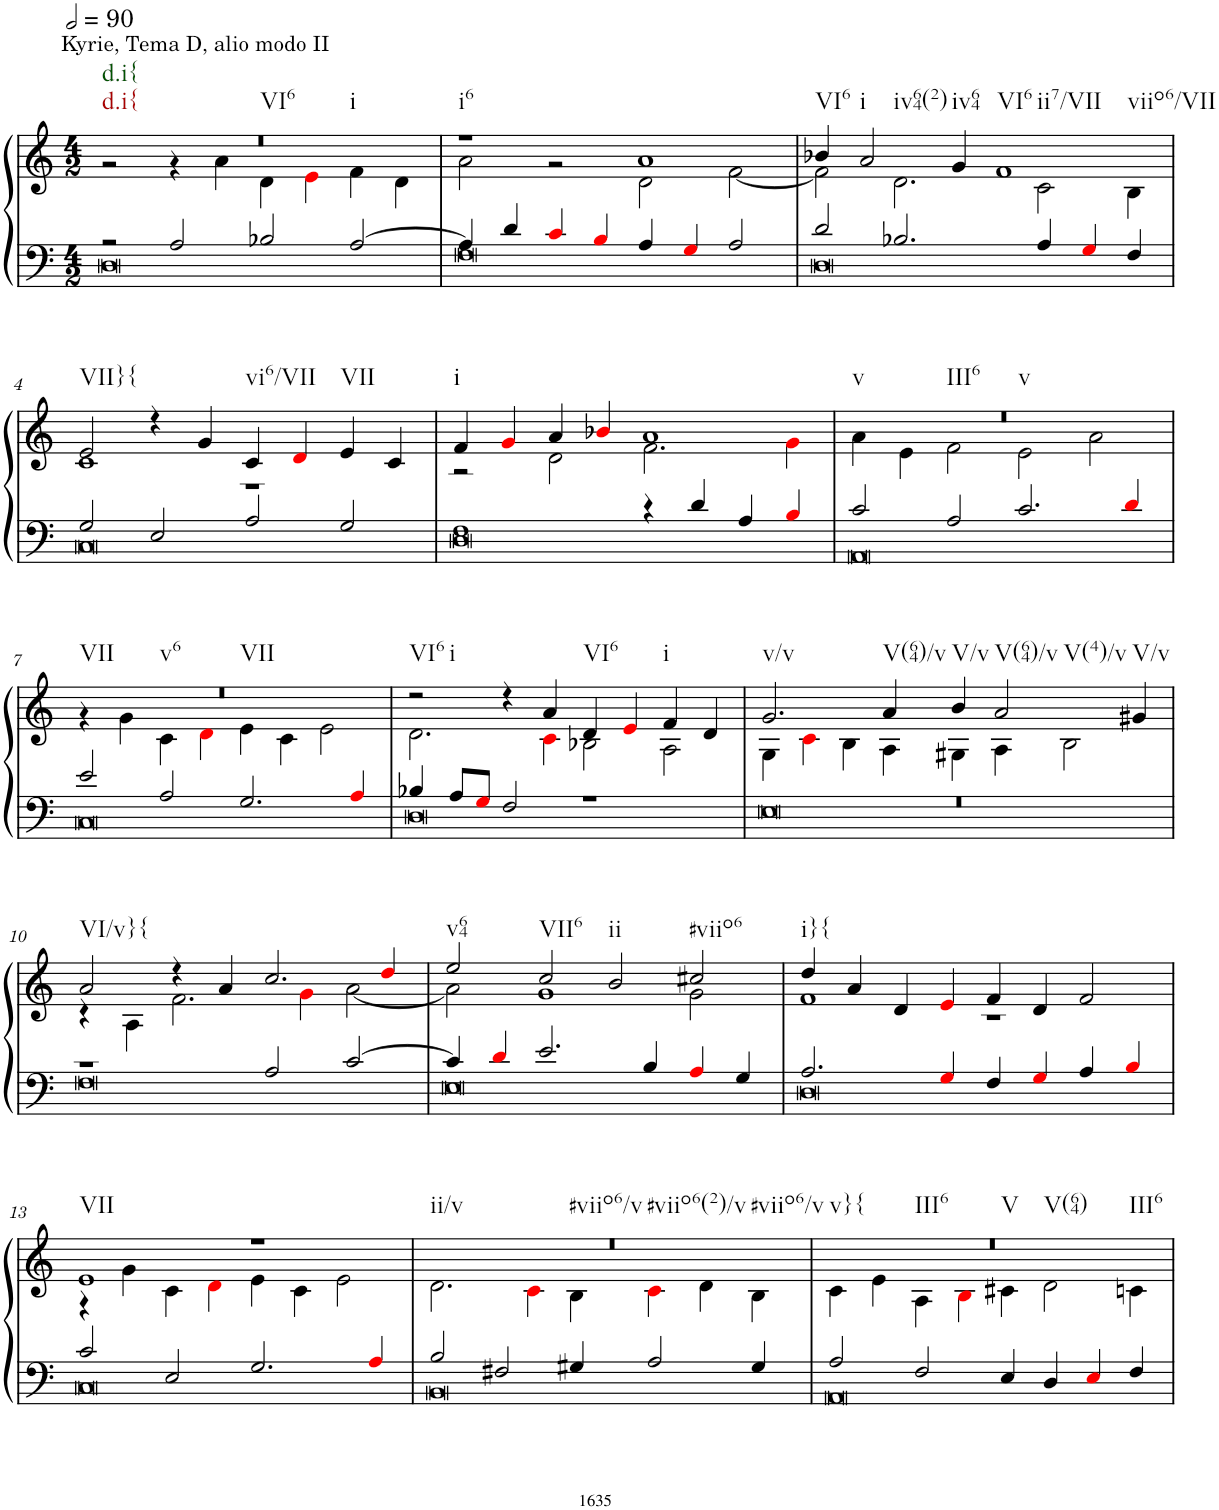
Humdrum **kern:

**kern	**kern
*part1	*part1
*staff2	*staff1
*I"Organ	*
*clefF4	*clefG2
*k[]	*k[]
*M4/2	*M4/2
*MM180	*MM180
=1	=1
*^	*^
!	!	!LO:TX:a:t=Kyrie, Tema D, alio modo II	!
!	!	!LO:TX:b:t=d.i{	!
!	!	!LO:TX:b:t=d.i{	!
!	!	!LO:TX:b:t=VI6	!
!	!	!LO:TX:b:t=i	!
2r	0D	0r	2r
2A/	.	.	4r
.	.	.	4a\
2B-X/	.	.	4d\
.	.	.	4ei\
[2A/	.	.	4f\
.	.	.	4d\
=2	=2	=2	=2
!	!	!LO:TX:b:t=i6	!
4A/]	0F	1r	2a\
4d/	.	.	.
4ci/	.	.	2r
4Bi/	.	.	.
4A/	.	1a	2d\
4Gi/	.	.	.
2A/	.	.	[2f\
=3	=3	=3	=3
!	!	!LO:TX:b:t=VI6	!
2d/	0D	4b-X/	2f\]
!	!	!LO:TX:b:t=i	!
!	!	!LO:TX:b:t=iv64(2)	!
.	.	2a/	.
2.B-X/	.	.	2.d\
!	!	!LO:TX:b:t=iv64	!
.	.	4g/	.
!	!	!LO:TX:b:t=VI6	!
!	!	!LO:TX:b:t=ii7/VII	!
!	!	!LO:TX:b:t=viio6/VII	!
.	.	1f	.
4A/	.	.	2c\
4Gi/	.	.	.
4F/	.	.	4B\
!!LO:LB:g=z	!!
=4	=4	=4	=4
!	!	!LO:TX:b:t=VII}{	!
2G/	0C	2e/	1c
2E/	.	4r	.
.	.	4g/	.
!	!	!LO:TX:b:t=vi6/VII	!
2A/	.	4c/	1r
.	.	4di/	.
!	!	!LO:TX:b:t=VII	!
2G/	.	4e/	.
.	.	4c/	.
=5	=5	=5	=5
!	!	!LO:TX:b:t=i	!
1F	0D	4f/	2r
.	.	4gi/	.
.	.	4a/	2d\
.	.	4b-Xi/	.
4r	.	1a	2.f\
4d/	.	.	.
4A/	.	.	.
4Bi/	.	.	4gi\
=6	=6	=6	=6
!	!	!LO:TX:b:t=v	!
!	!	!LO:TX:b:t=III6	!
!	!	!LO:TX:b:t=v	!
2c/	0AA	0r	4a\
.	.	.	4e\
2A/	.	.	2f\
2.c/	.	.	2e\
.	.	.	2a\
4di/	.	.	.
!!LO:LB:g=z	!!
=7	=7	=7	=7
!	!	!LO:TX:b:t=VII	!
!	!	!LO:TX:b:t=v6	!
!	!	!LO:TX:b:t=VII	!
2e/	0C	0r	4r
.	.	.	4g\
2A/	.	.	4c\
.	.	.	4di\
2.G/	.	.	4e\
.	.	.	4c\
.	.	.	2e\
4Ai/	.	.	.
=8	=8	=8	=8
!	!	!LO:TX:b:t=VI6	!
!	!	!LO:TX:b:t=i	!
4B-X/	0D	2r	2.d\
8A/L	.	.	.
8Gi/J	.	.	.
2F/	.	4r	.
.	.	4a/	4ci\
!	!	!LO:TX:b:t=VI6	!
1r	.	4d/	2B-X\
.	.	4ei/	.
!	!	!LO:TX:b:t=i	!
.	.	4f/	2A\
.	.	4d/	.
=9	=9	=9	=9
!	!	!LO:TX:b:t=v/v	!
0r	0E	2.g/	4G\
.	.	.	4ci\
.	.	.	4B\
!	!	!LO:TX:b:t=V(64)/v	!
.	.	4a/	4A\
!	!	!LO:TX:b:t=V/v	!
.	.	4b/	4G#X\
!	!	!LO:TX:b:t=V(64)/v	!
!	!	!LO:TX:b:t=V(4)/v	!
.	.	2a/	4A\
.	.	.	2B\
!	!	!LO:TX:b:t=V/v	!
.	.	4g#X/	.
!!LO:LB:g=z	!!
=10	=10	=10	=10
!	!	!LO:TX:b:t=VI/v}{	!
1r	0F	2a/	4r
.	.	.	4A\
.	.	4r	2.f\
.	.	4a/	.
2A/	.	2.cc/	.
.	.	.	4gi\
[2c/	.	.	[2a\
.	.	4ddi/	.
=11	=11	=11	=11
!	!	!LO:TX:b:t=v64	!
4c/]	0E	2ee/	2a\]
4di/	.	.	.
!	!	!LO:TX:b:t=VII6	!
2.e/	.	2cc/	1g
!	!	!LO:TX:b:t=ii	!
.	.	2b/	.
4B/	.	.	.
!	!	!LO:TX:b:t=#viio6	!
4Ai/	.	2cc#X/	2g\
4G/	.	.	.
=12	=12	=12	=12
!	!	!LO:TX:b:t=i}{	!
2.A/	0D	4dd/	1f
.	.	4a/	.
.	.	4d/	.
4Gi/	.	4ei/	.
4F/	.	4f/	1r
4Gi/	.	4d/	.
4A/	.	2f/	.
4Bi/	.	.	.
!!LO:LB:g=z	!!
=13	=13	=13	=13
!	!	!LO:TX:b:t=VII	!
2c/	0C	1e	4r
.	.	.	4g\
2E/	.	.	4c\
.	.	.	4di\
2.G/	.	1r	4e\
.	.	.	4c\
.	.	.	2e\
4Ai/	.	.	.
=14	=14	=14	=14
!	!	!LO:TX:b:t=ii/v	!
!	!	!LO:TX:b:t=#viio6/v	!
!	!	!LO:TX:b:t=#viio6(2)/v	!
!	!	!LO:TX:b:t=#viio6/v	!
2B/	0BB	0r	2.d\
2F#X/	.	.	.
.	.	.	4ci\
4G#X/	.	.	4B\
2A/	.	.	4ci\
.	.	.	4d\
4G#/	.	.	4B\
=15	=15	=15	=15
!	!	!LO:TX:b:t=v}{	!
!	!	!LO:TX:b:t=III6	!
!	!	!LO:TX:b:t=V	!
!	!	!LO:TX:b:t=V(64)	!
!	!	!LO:TX:b:t=III6	!
2A/	0AA	0r	4c\
.	.	.	4e\
2F/	.	.	4A\
.	.	.	4Bi\
4E/	.	.	4c#X\
4D/	.	.	2d\
4Ei/	.	.	.
4F/	.	.	4cn\
*v	*v	*	*
*	*v	*v
=	=
*-	*-
